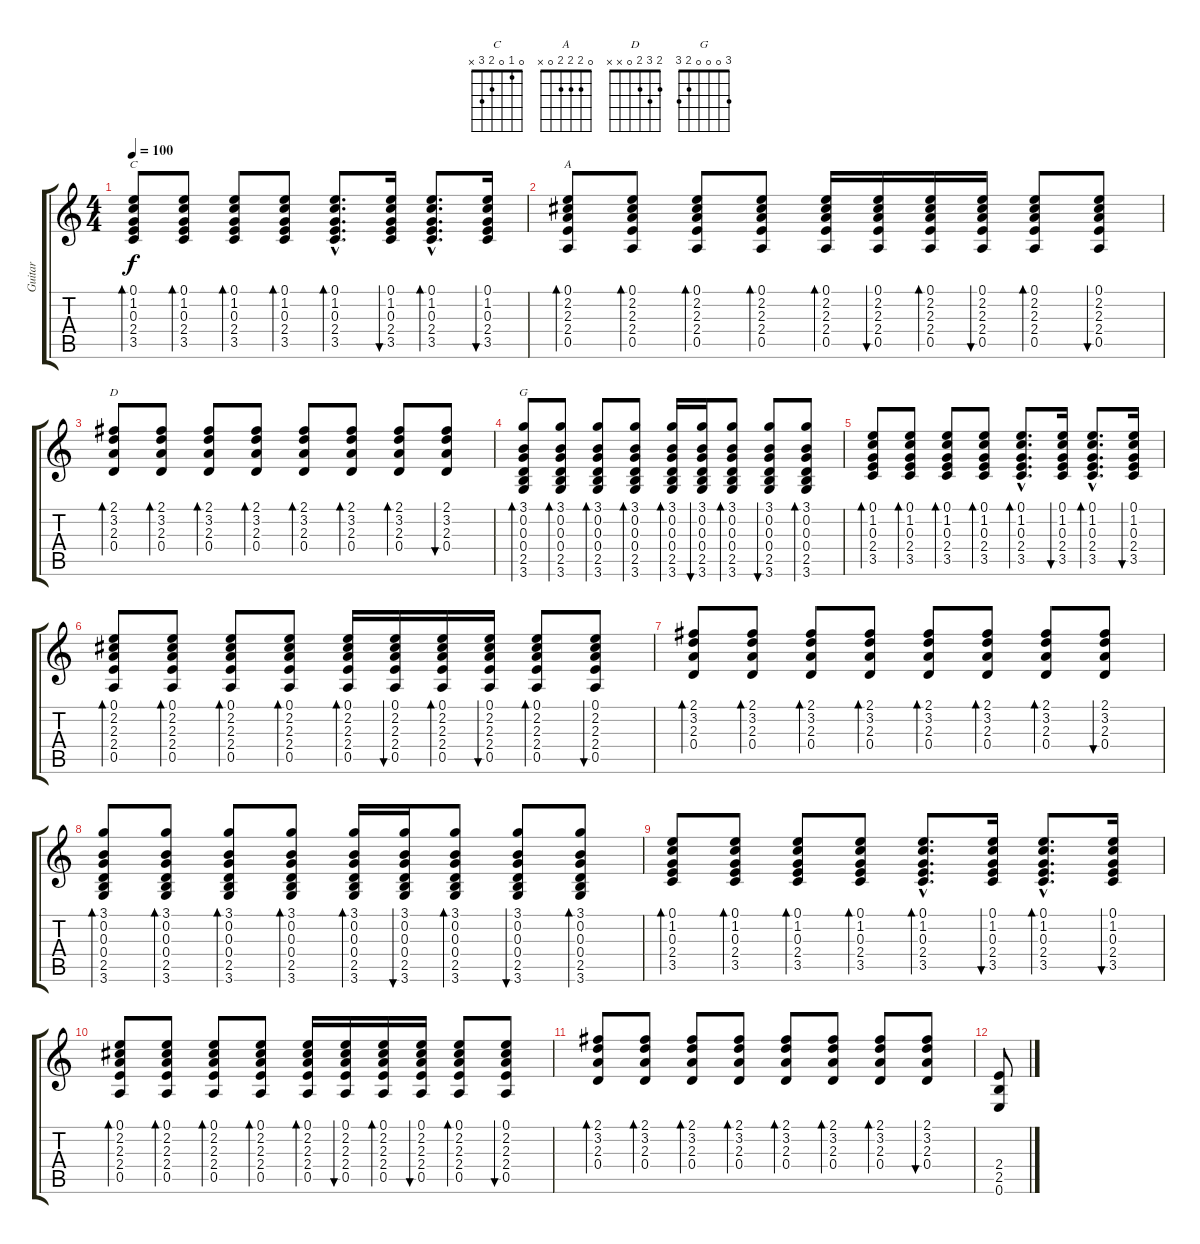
\track ("Guitar" "Guitar") {instrument electricguitarmuted}
\staff {score tabs}
\tuning (E4 B3 G3 D3 A2 E2) {hide}
\chord ("C" 0 1 0 2 3 x)
\chord ("A" 0 2 2 2 0 x)
\chord ("D" 2 3 2 0 x x)
\chord ("G" 3 0 0 0 2 3)
\ts (4 4)
\tempo 100
\clef g2
\ks c
(0.1 1.2 0.3 2.4 3.5).8{bd 60 ch "C" dy f} (0.1 1.2 0.3 2.4 3.5).8{bd 60} (0.1 1.2 0.3 2.4 3.5).8{bd 60} (0.1 1.2 0.3 2.4 3.5).8{bd 60} (0.1{hac} 1.2{hac} 0.3{hac} 2.4{hac} 3.5{hac}).8{d bd 60} (0.1 1.2 0.3 2.4 3.5).16{bu 60} (0.1{hac} 1.2{hac} 0.3{hac} 2.4{hac} 3.5{hac}).8{d bd 60} (0.1 1.2 0.3 2.4 3.5).16{bu 60} |
(0.1 2.2 2.3 2.4 0.5).8{bd 60 ch "A"} (0.1 2.2 2.3 2.4 0.5).8{bd 60} (0.1 2.2 2.3 2.4 0.5).8{bd 60} (0.1 2.2 2.3 2.4 0.5).8{bd 60} (0.1 2.2 2.3 2.4 0.5).16{bd 60} (0.1 2.2 2.3 2.4 0.5).16{bu 60} (0.1 2.2 2.3 2.4 0.5).16{bd 60} (0.1 2.2 2.3 2.4 0.5).16{bu 60} (0.1 2.2 2.3 2.4 0.5).8{bd 60} (0.1 2.2 2.3 2.4 0.5).8{bu 60} |
(2.1 3.2 2.3 0.4).8{bd 60 ch "D"} (2.1 3.2 2.3 0.4).8{bd 60} (2.1 3.2 2.3 0.4).8{bd 60} (2.1 3.2 2.3 0.4).8{bd 60} (2.1 3.2 2.3 0.4).8{bd 60} (2.1 3.2 2.3 0.4).8{bd 60} (2.1 3.2 2.3 0.4).8{bd 60} (2.1 3.2 2.3 0.4).8{bu 60} |
(3.1 0.2 0.3 0.4 2.5 3.6).8{bd 60 ch "G"} (3.1 0.2 0.3 0.4 2.5 3.6).8{bd 60} (3.1 0.2 0.3 0.4 2.5 3.6).8{bd 60} (3.1 0.2 0.3 0.4 2.5 3.6).8{bd 60} (3.1 0.2 0.3 0.4 2.5 3.6).16{bd 60} (3.1 0.2 0.3 0.4 2.5 3.6).16{bu 60} (3.1 0.2 0.3 0.4 2.5 3.6).8{bd 60} (3.1 0.2 0.3 0.4 2.5 3.6).8{bu 60} (3.1 0.2 0.3 0.4 2.5 3.6).8{bd 60} |
(0.1 1.2 0.3 2.4 3.5).8{bd 60} (0.1 1.2 0.3 2.4 3.5).8{bd 60} (0.1 1.2 0.3 2.4 3.5).8{bd 60} (0.1 1.2 0.3 2.4 3.5).8{bd 60} (0.1{hac} 1.2{hac} 0.3{hac} 2.4{hac} 3.5{hac}).8{d bd 60} (0.1 1.2 0.3 2.4 3.5).16{bu 60} (0.1{hac} 1.2{hac} 0.3{hac} 2.4{hac} 3.5{hac}).8{d bd 60} (0.1 1.2 0.3 2.4 3.5).16{bu 60} |
(0.1 2.2 2.3 2.4 0.5).8{bd 60} (0.1 2.2 2.3 2.4 0.5).8{bd 60} (0.1 2.2 2.3 2.4 0.5).8{bd 60} (0.1 2.2 2.3 2.4 0.5).8{bd 60} (0.1 2.2 2.3 2.4 0.5).16{bd 60} (0.1 2.2 2.3 2.4 0.5).16{bu 60} (0.1 2.2 2.3 2.4 0.5).16{bd 60} (0.1 2.2 2.3 2.4 0.5).16{bu 60} (0.1 2.2 2.3 2.4 0.5).8{bd 60} (0.1 2.2 2.3 2.4 0.5).8{bu 60} |
(2.1 3.2 2.3 0.4).8{bd 60} (2.1 3.2 2.3 0.4).8{bd 60} (2.1 3.2 2.3 0.4).8{bd 60} (2.1 3.2 2.3 0.4).8{bd 60} (2.1 3.2 2.3 0.4).8{bd 60} (2.1 3.2 2.3 0.4).8{bd 60} (2.1 3.2 2.3 0.4).8{bd 60} (2.1 3.2 2.3 0.4).8{bu 60} |
(3.1 0.2 0.3 0.4 2.5 3.6).8{bd 60} (3.1 0.2 0.3 0.4 2.5 3.6).8{bd 60} (3.1 0.2 0.3 0.4 2.5 3.6).8{bd 60} (3.1 0.2 0.3 0.4 2.5 3.6).8{bd 60} (3.1 0.2 0.3 0.4 2.5 3.6).16{bd 60} (3.1 0.2 0.3 0.4 2.5 3.6).16{bu 60} (3.1 0.2 0.3 0.4 2.5 3.6).8{bd 60} (3.1 0.2 0.3 0.4 2.5 3.6).8{bu 60} (3.1 0.2 0.3 0.4 2.5 3.6).8{bd 60} |
(0.1 1.2 0.3 2.4 3.5).8{bd 60} (0.1 1.2 0.3 2.4 3.5).8{bd 60} (0.1 1.2 0.3 2.4 3.5).8{bd 60} (0.1 1.2 0.3 2.4 3.5).8{bd 60} (0.1{hac} 1.2{hac} 0.3{hac} 2.4{hac} 3.5{hac}).8{d bd 60} (0.1 1.2 0.3 2.4 3.5).16{bu 60} (0.1{hac} 1.2{hac} 0.3{hac} 2.4{hac} 3.5{hac}).8{d bd 60} (0.1 1.2 0.3 2.4 3.5).16{bu 60} |
(0.1 2.2 2.3 2.4 0.5).8{bd 60} (0.1 2.2 2.3 2.4 0.5).8{bd 60} (0.1 2.2 2.3 2.4 0.5).8{bd 60} (0.1 2.2 2.3 2.4 0.5).8{bd 60} (0.1 2.2 2.3 2.4 0.5).16{bd 60} (0.1 2.2 2.3 2.4 0.5).16{bu 60} (0.1 2.2 2.3 2.4 0.5).16{bd 60} (0.1 2.2 2.3 2.4 0.5).16{bu 60} (0.1 2.2 2.3 2.4 0.5).8{bd 60} (0.1 2.2 2.3 2.4 0.5).8{bu 60} |
(2.1 3.2 2.3 0.4).8{bd 60} (2.1 3.2 2.3 0.4).8{bd 60} (2.1 3.2 2.3 0.4).8{bd 60} (2.1 3.2 2.3 0.4).8{bd 60} (2.1 3.2 2.3 0.4).8{bd 60} (2.1 3.2 2.3 0.4).8{bd 60} (2.1 3.2 2.3 0.4).8{bd 60} (2.1 3.2 2.3 0.4).8{bu 60} |
(2.4 2.5 0.6).8
